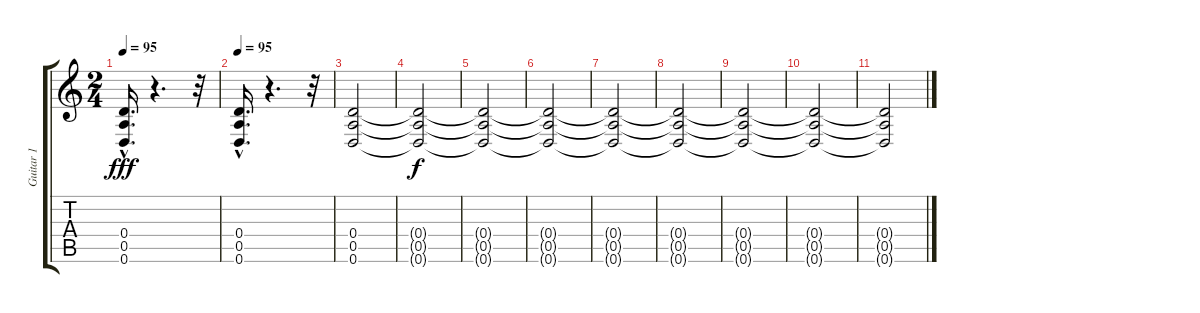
\track ("Guitar 1" "Guitar 1") {instrument distortionguitar}
\staff {score tabs}
\tuning (E4 B3 G3 D3 A2 D2) {hide}
\ts (2 4)
\tempo 95
\clef g2
\ks c
(0.4{hac} 0.5{hac} 0.6{hac}).16{d dy fff} r.4{d} r.32 |
\tempo 95
(0.4{hac} 0.5{hac} 0.6{hac}).16{d} r.4{d} r.32 |
(0.4 0.5 0.6).2 |
(0.4{t} 0.5{t} 0.6{t}).2{dy f} |
(0.4{t} 0.5{t} 0.6{t}).2 |
(0.4{t} 0.5{t} 0.6{t}).2 |
(0.4{t} 0.5{t} 0.6{t}).2 |
(0.4{t} 0.5{t} 0.6{t}).2 |
(0.4{t} 0.5{t} 0.6{t}).2 |
(0.4{t} 0.5{t} 0.6{t}).2 |
(0.4{t} 0.5{t} 0.6{t}).2
